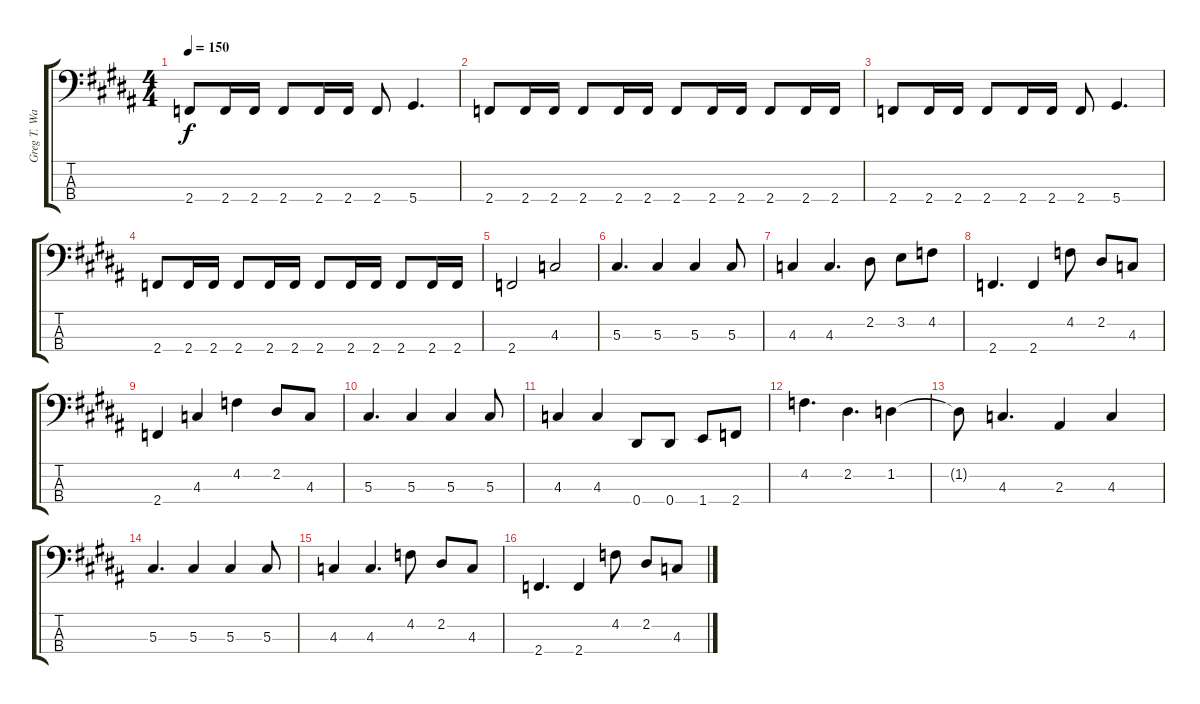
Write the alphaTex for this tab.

\track ("Greg T. Walker Bass" "Greg T. Wa") {instrument electricbassfinger}
\staff {score tabs}
\tuning (Gb2 Db2 Ab1 Eb1) {hide}
\ts (4 4)
\tempo 150
\clef f4
\ks b
2.4.8{dy f} 2.4.16 2.4.16 2.4.8 2.4.16 2.4.16 2.4.8 5.4.4{d} |
2.4.8 2.4.16 2.4.16 2.4.8 2.4.16 2.4.16 2.4.8 2.4.16 2.4.16 2.4.8 2.4.16 2.4.16 |
2.4.8 2.4.16 2.4.16 2.4.8 2.4.16 2.4.16 2.4.8 5.4.4{d} |
2.4.8 2.4.16 2.4.16 2.4.8 2.4.16 2.4.16 2.4.8 2.4.16 2.4.16 2.4.8 2.4.16 2.4.16 |
2.4.2 4.3.2 |
5.3.4{d} 5.3.4 5.3.4 5.3.8 |
4.3.4 4.3.4{d} 2.2.8 3.2.8 4.2.8 |
2.4.4{d} 2.4.4 4.2.8 2.2.8 4.3.8 |
2.4.4 4.3.4 4.2.4 2.2.8 4.3.8 |
5.3.4{d} 5.3.4 5.3.4 5.3.8 |
4.3.4 4.3.4 0.4.8 0.4.8 1.4.8 2.4.8 |
4.2.4{d} 2.2.4{d} 1.2.4 |
1.2{t}.8 4.3.4{d} 2.3.4 4.3.4 |
5.3.4{d} 5.3.4 5.3.4 5.3.8 |
4.3.4 4.3.4{d} 4.2.8 2.2.8 4.3.8 |
2.4.4{d} 2.4.4 4.2.8 2.2.8 4.3.8
